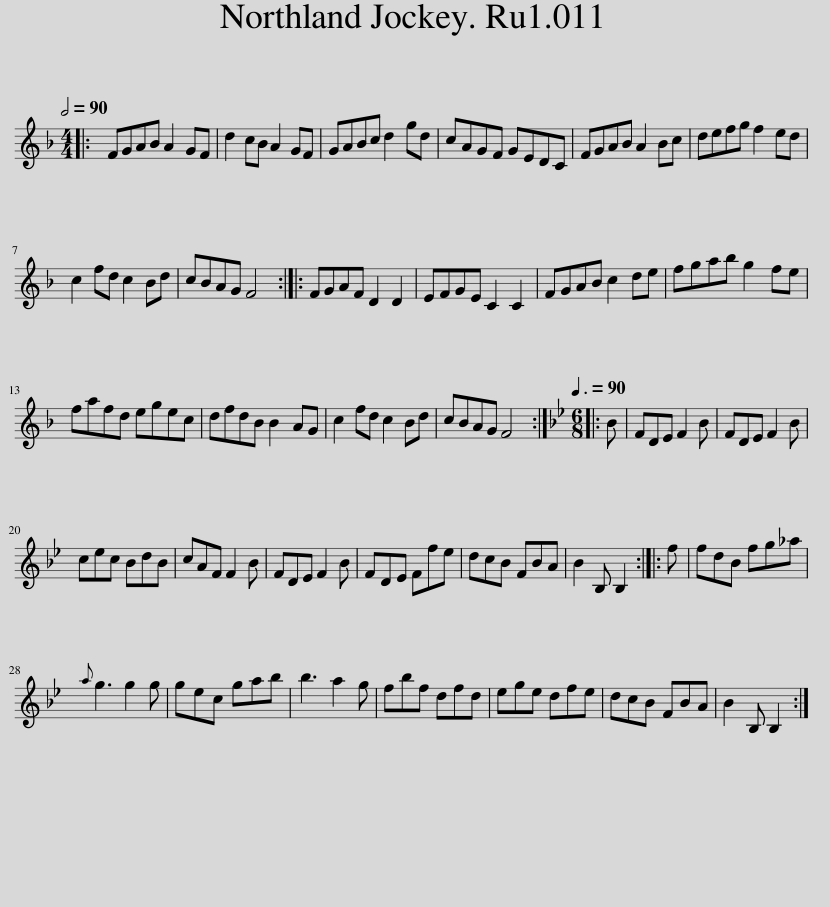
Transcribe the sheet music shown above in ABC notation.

X:1
L:1/8
Q:1/2=90
M:4/4
I:linebreak $
K:F
V:1 treble
V:1
|: FGAB A2 GF | d2 cB A2 GF | GABc d2 gd | cAGF GEDC | FGAB A2 Bc | %5
 defg f2 ed |$ c2 fd c2 Bd | cBAG F4 :: FGAF D2 D2 | EFGE C2 C2 | %10
 FGAB c2 de | fgab g2 fe |$ fafd egec | dfdB B2 AG | c2 fd c2 Bd | %15
 cBAG F4 ::[K:Bb][M:6/8][Q:3/8=90] B | FDE F2 B | FDE F2 B |$ cec BdB | %20
 cAF F2 B | FDE F2 B | FDE Ffe | dcB FBA | B2 B, B,2 :: %25
 f | fdB fg_a |${a} g3 g2 g | gec gab | b3 a2 g | %30
 fbf dfd | ege dfe | dcB FBA | B2 B, B,2 :| %34
